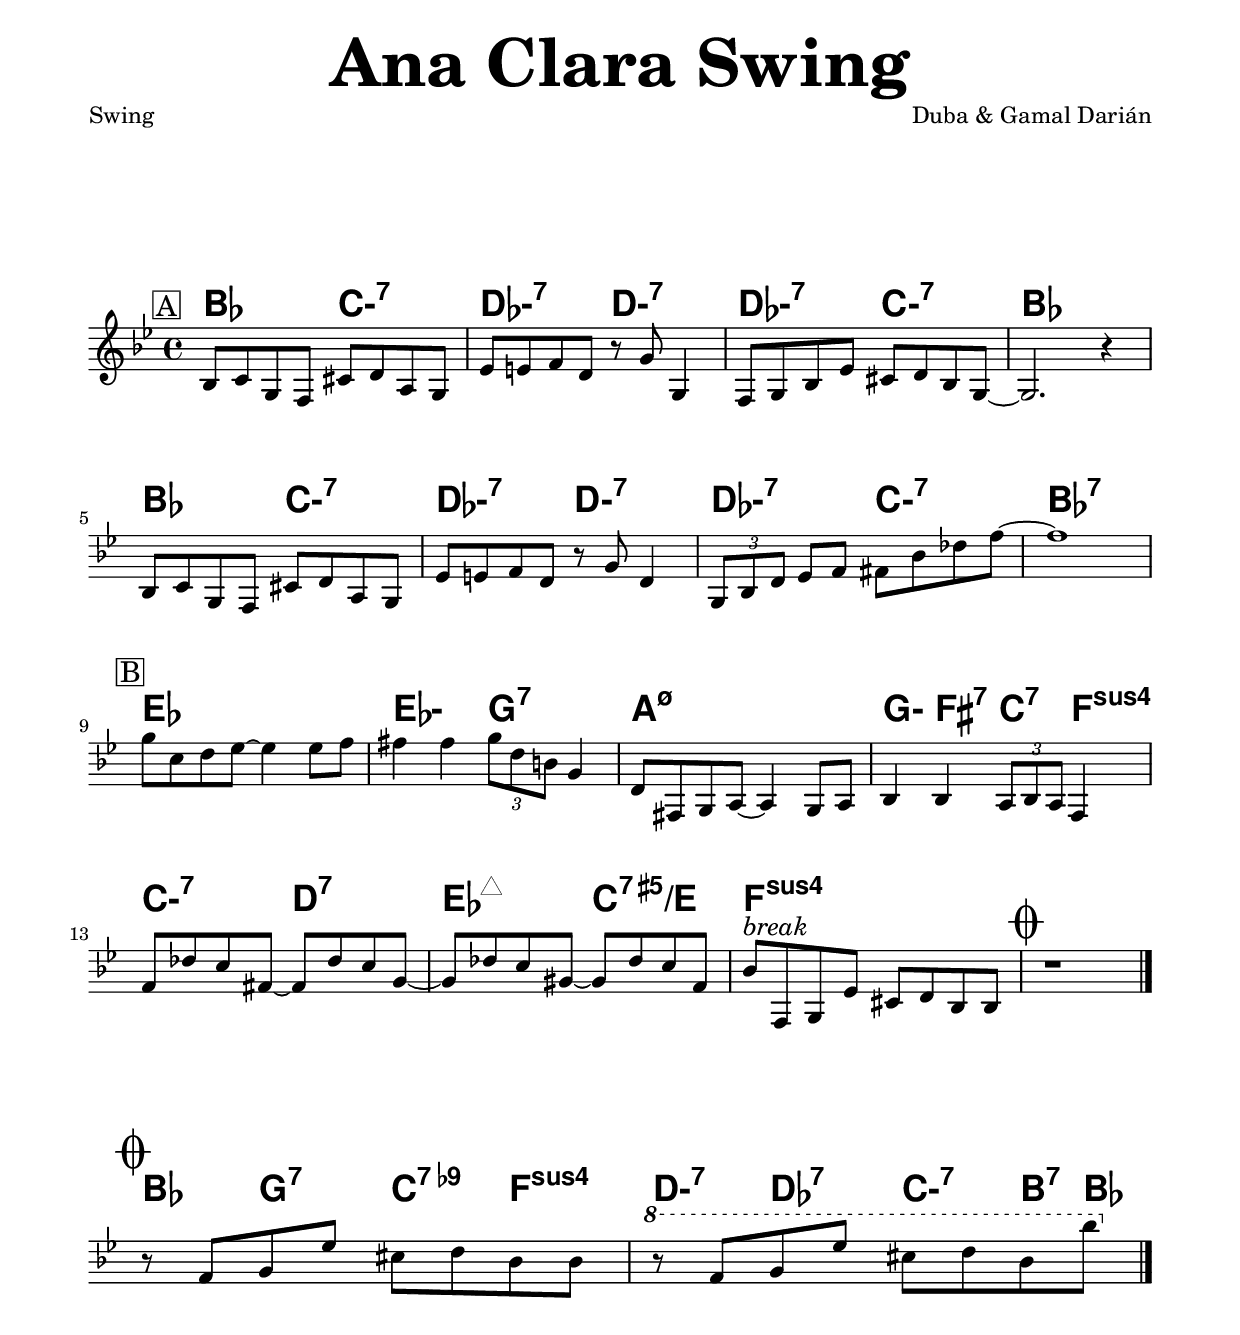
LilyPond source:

\include "headers.ly"

\header {
  title = \markup { \abs-fontsize #32 "Ana Clara Swing" }
  composer = "Duba & Gamal Darián"
  poet = "Swing"
}

cifrado =  \chords {
  bes2 c:m7 | des:m7 d:m7 | des:m7 c:m7 | bes1 |
  bes2 c:m7 | des:m7 d:m7 | des:m7 c:m7 | bes1:7
  ees1 | ees2:m g:7 | a1:m7.5- | g4:m fis:7 c:7 f:sus4 |
  c2:m7 d:7 | ees:maj7 c:aug7/e | f1:sus4 | r |
}

melo = \relative c' {
  \key bes \major
  
  \mark \parteA
  
  bes8 c g f cis' d a g | ees' e f d r g g,4 | \ocultar-clave
  f8 g bes ees cis d bes g~ | g2. r4 |
  \break
  
  bes8 c g f cis' d a g | ees' e f d r g d4 |
  \tuplet 3/2 { g,8 bes d } ees f  fis bes  des f~ | f1 |
  \break
  
  \mark \parteB
  
  g8 c, d ees~ ees4 ees8 f | fis4 fis \tuplet 3/2 { g8 d b } g4 |
  d8 fis, g a~ a4 g8 a | bes4 bes \tuplet 3/2 { a8 bes a } f4 |
  \break
  
  f'8 des' c fis,~ fis des' c g~ | g des' c gis~ gis des' c f, |
  bes^\break-tag f, g ees' cis d  bes bes^\coda-markup | r1 
  \fin
}

\score {
  <<
    \cifrado
    \melo
  >>
  
  \layout {
    \override ChordNames.ChordName.font-size = #4
  }
}

\score {
  <<
    \chords {
      bes4 g:7 c:7.9- f:sus4 | d:m7 des:7 c:m7 b8:7 bes
    }
    
    \relative c' {
      \key bes \major
      \coda
      r8 f g ees' cis d  bes bes | \ottava #1 r8 f' g ees' cis d  bes bes'
      \fin
  }
  >>
  
  \layout {
    \override ChordNames.ChordName.font-size = #4
  }
}